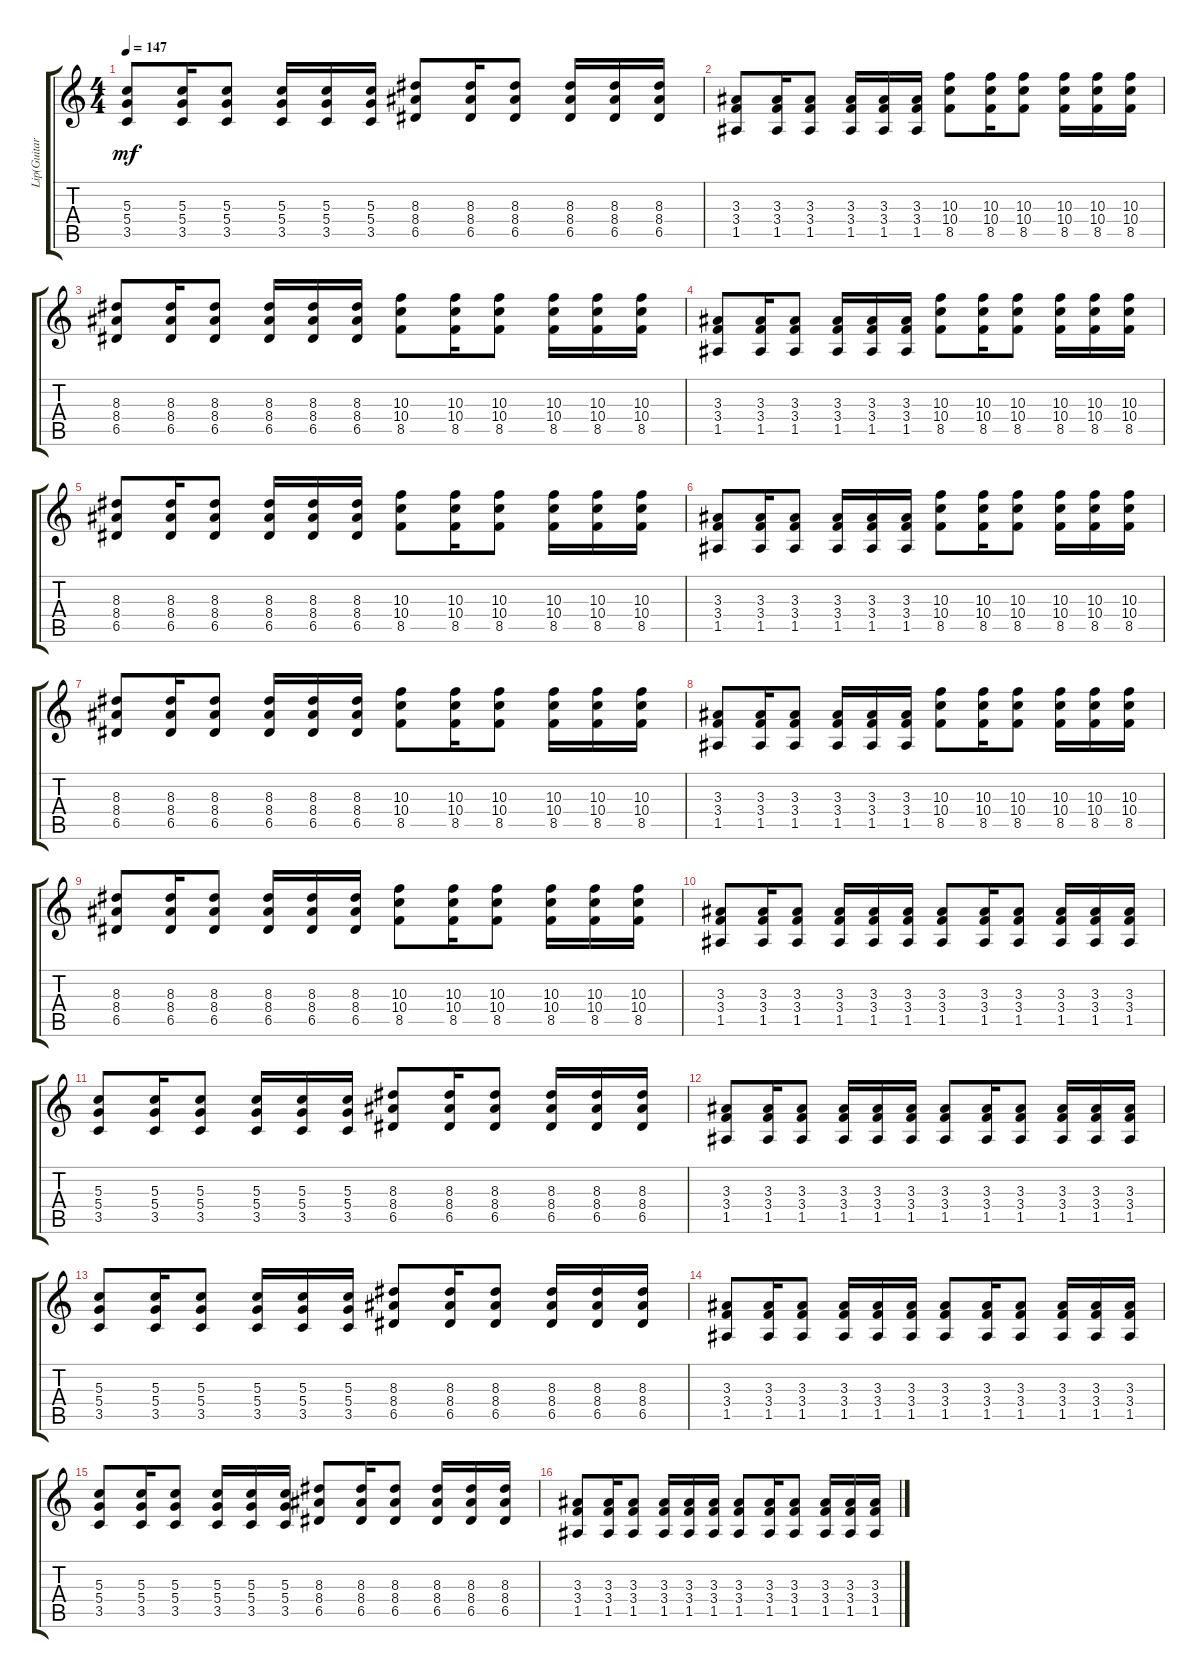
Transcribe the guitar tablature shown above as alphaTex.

\track ("Lip(Guitarra)" "Lip(Guitar") {instrument distortionguitar}
\staff {score tabs}
\tuning (E4 B3 G3 D3 A2 E2) {hide}
\ts (4 4)
\tempo 147
\clef g2
\ks c
(5.3 5.4 3.5).8{dy mf} (5.3 5.4 3.5).16 (5.3 5.4 3.5).8 (5.3 5.4 3.5).16 (5.3 5.4 3.5).16 (5.3 5.4 3.5).16 (8.3 8.4 6.5).8 (8.3 8.4 6.5).16 (8.3 8.4 6.5).8 (8.3 8.4 6.5).16 (8.3 8.4 6.5).16 (8.3 8.4 6.5).16 |
(3.3 3.4 1.5).8 (3.3 3.4 1.5).16 (3.3 3.4 1.5).8 (3.3 3.4 1.5).16 (3.3 3.4 1.5).16 (3.3 3.4 1.5).16 (10.3 10.4 8.5).8 (10.3 10.4 8.5).16 (10.3 10.4 8.5).8 (10.3 10.4 8.5).16 (10.3 10.4 8.5).16 (10.3 10.4 8.5).16 |
(8.3 8.4 6.5).8 (8.3 8.4 6.5).16 (8.3 8.4 6.5).8 (8.3 8.4 6.5).16 (8.3 8.4 6.5).16 (8.3 8.4 6.5).16 (10.3 10.4 8.5).8 (10.3 10.4 8.5).16 (10.3 10.4 8.5).8 (10.3 10.4 8.5).16 (10.3 10.4 8.5).16 (10.3 10.4 8.5).16 |
(3.3 3.4 1.5).8 (3.3 3.4 1.5).16 (3.3 3.4 1.5).8 (3.3 3.4 1.5).16 (3.3 3.4 1.5).16 (3.3 3.4 1.5).16 (10.3 10.4 8.5).8 (10.3 10.4 8.5).16 (10.3 10.4 8.5).8 (10.3 10.4 8.5).16 (10.3 10.4 8.5).16 (10.3 10.4 8.5).16 |
(8.3 8.4 6.5).8 (8.3 8.4 6.5).16 (8.3 8.4 6.5).8 (8.3 8.4 6.5).16 (8.3 8.4 6.5).16 (8.3 8.4 6.5).16 (10.3 10.4 8.5).8 (10.3 10.4 8.5).16 (10.3 10.4 8.5).8 (10.3 10.4 8.5).16 (10.3 10.4 8.5).16 (10.3 10.4 8.5).16 |
(3.3 3.4 1.5).8 (3.3 3.4 1.5).16 (3.3 3.4 1.5).8 (3.3 3.4 1.5).16 (3.3 3.4 1.5).16 (3.3 3.4 1.5).16 (10.3 10.4 8.5).8 (10.3 10.4 8.5).16 (10.3 10.4 8.5).8 (10.3 10.4 8.5).16 (10.3 10.4 8.5).16 (10.3 10.4 8.5).16 |
(8.3 8.4 6.5).8 (8.3 8.4 6.5).16 (8.3 8.4 6.5).8 (8.3 8.4 6.5).16 (8.3 8.4 6.5).16 (8.3 8.4 6.5).16 (10.3 10.4 8.5).8 (10.3 10.4 8.5).16 (10.3 10.4 8.5).8 (10.3 10.4 8.5).16 (10.3 10.4 8.5).16 (10.3 10.4 8.5).16 |
(3.3 3.4 1.5).8 (3.3 3.4 1.5).16 (3.3 3.4 1.5).8 (3.3 3.4 1.5).16 (3.3 3.4 1.5).16 (3.3 3.4 1.5).16 (10.3 10.4 8.5).8 (10.3 10.4 8.5).16 (10.3 10.4 8.5).8 (10.3 10.4 8.5).16 (10.3 10.4 8.5).16 (10.3 10.4 8.5).16 |
(8.3 8.4 6.5).8 (8.3 8.4 6.5).16 (8.3 8.4 6.5).8 (8.3 8.4 6.5).16 (8.3 8.4 6.5).16 (8.3 8.4 6.5).16 (10.3 10.4 8.5).8 (10.3 10.4 8.5).16 (10.3 10.4 8.5).8 (10.3 10.4 8.5).16 (10.3 10.4 8.5).16 (10.3 10.4 8.5).16 |
(3.3 3.4 1.5).8 (3.3 3.4 1.5).16 (3.3 3.4 1.5).8 (3.3 3.4 1.5).16 (3.3 3.4 1.5).16 (3.3 3.4 1.5).16 (3.3 3.4 1.5).8 (3.3 3.4 1.5).16 (3.3 3.4 1.5).8 (3.3 3.4 1.5).16 (3.3 3.4 1.5).16 (3.3 3.4 1.5).16 |
(5.3 5.4 3.5).8 (5.3 5.4 3.5).16 (5.3 5.4 3.5).8 (5.3 5.4 3.5).16 (5.3 5.4 3.5).16 (5.3 5.4 3.5).16 (8.3 8.4 6.5).8 (8.3 8.4 6.5).16 (8.3 8.4 6.5).8 (8.3 8.4 6.5).16 (8.3 8.4 6.5).16 (8.3 8.4 6.5).16 |
(3.3 3.4 1.5).8 (3.3 3.4 1.5).16 (3.3 3.4 1.5).8 (3.3 3.4 1.5).16 (3.3 3.4 1.5).16 (3.3 3.4 1.5).16 (3.3 3.4 1.5).8 (3.3 3.4 1.5).16 (3.3 3.4 1.5).8 (3.3 3.4 1.5).16 (3.3 3.4 1.5).16 (3.3 3.4 1.5).16 |
(5.3 5.4 3.5).8 (5.3 5.4 3.5).16 (5.3 5.4 3.5).8 (5.3 5.4 3.5).16 (5.3 5.4 3.5).16 (5.3 5.4 3.5).16 (8.3 8.4 6.5).8 (8.3 8.4 6.5).16 (8.3 8.4 6.5).8 (8.3 8.4 6.5).16 (8.3 8.4 6.5).16 (8.3 8.4 6.5).16 |
(3.3 3.4 1.5).8 (3.3 3.4 1.5).16 (3.3 3.4 1.5).8 (3.3 3.4 1.5).16 (3.3 3.4 1.5).16 (3.3 3.4 1.5).16 (3.3 3.4 1.5).8 (3.3 3.4 1.5).16 (3.3 3.4 1.5).8 (3.3 3.4 1.5).16 (3.3 3.4 1.5).16 (3.3 3.4 1.5).16 |
(5.3 5.4 3.5).8 (5.3 5.4 3.5).16 (5.3 5.4 3.5).8 (5.3 5.4 3.5).16 (5.3 5.4 3.5).16 (5.3 5.4 3.5).16 (8.3 8.4 6.5).8 (8.3 8.4 6.5).16 (8.3 8.4 6.5).8 (8.3 8.4 6.5).16 (8.3 8.4 6.5).16 (8.3 8.4 6.5).16 |
(3.3 3.4 1.5).8 (3.3 3.4 1.5).16 (3.3 3.4 1.5).8 (3.3 3.4 1.5).16 (3.3 3.4 1.5).16 (3.3 3.4 1.5).16 (3.3 3.4 1.5).8 (3.3 3.4 1.5).16 (3.3 3.4 1.5).8 (3.3 3.4 1.5).16 (3.3 3.4 1.5).16 (3.3 3.4 1.5).16
